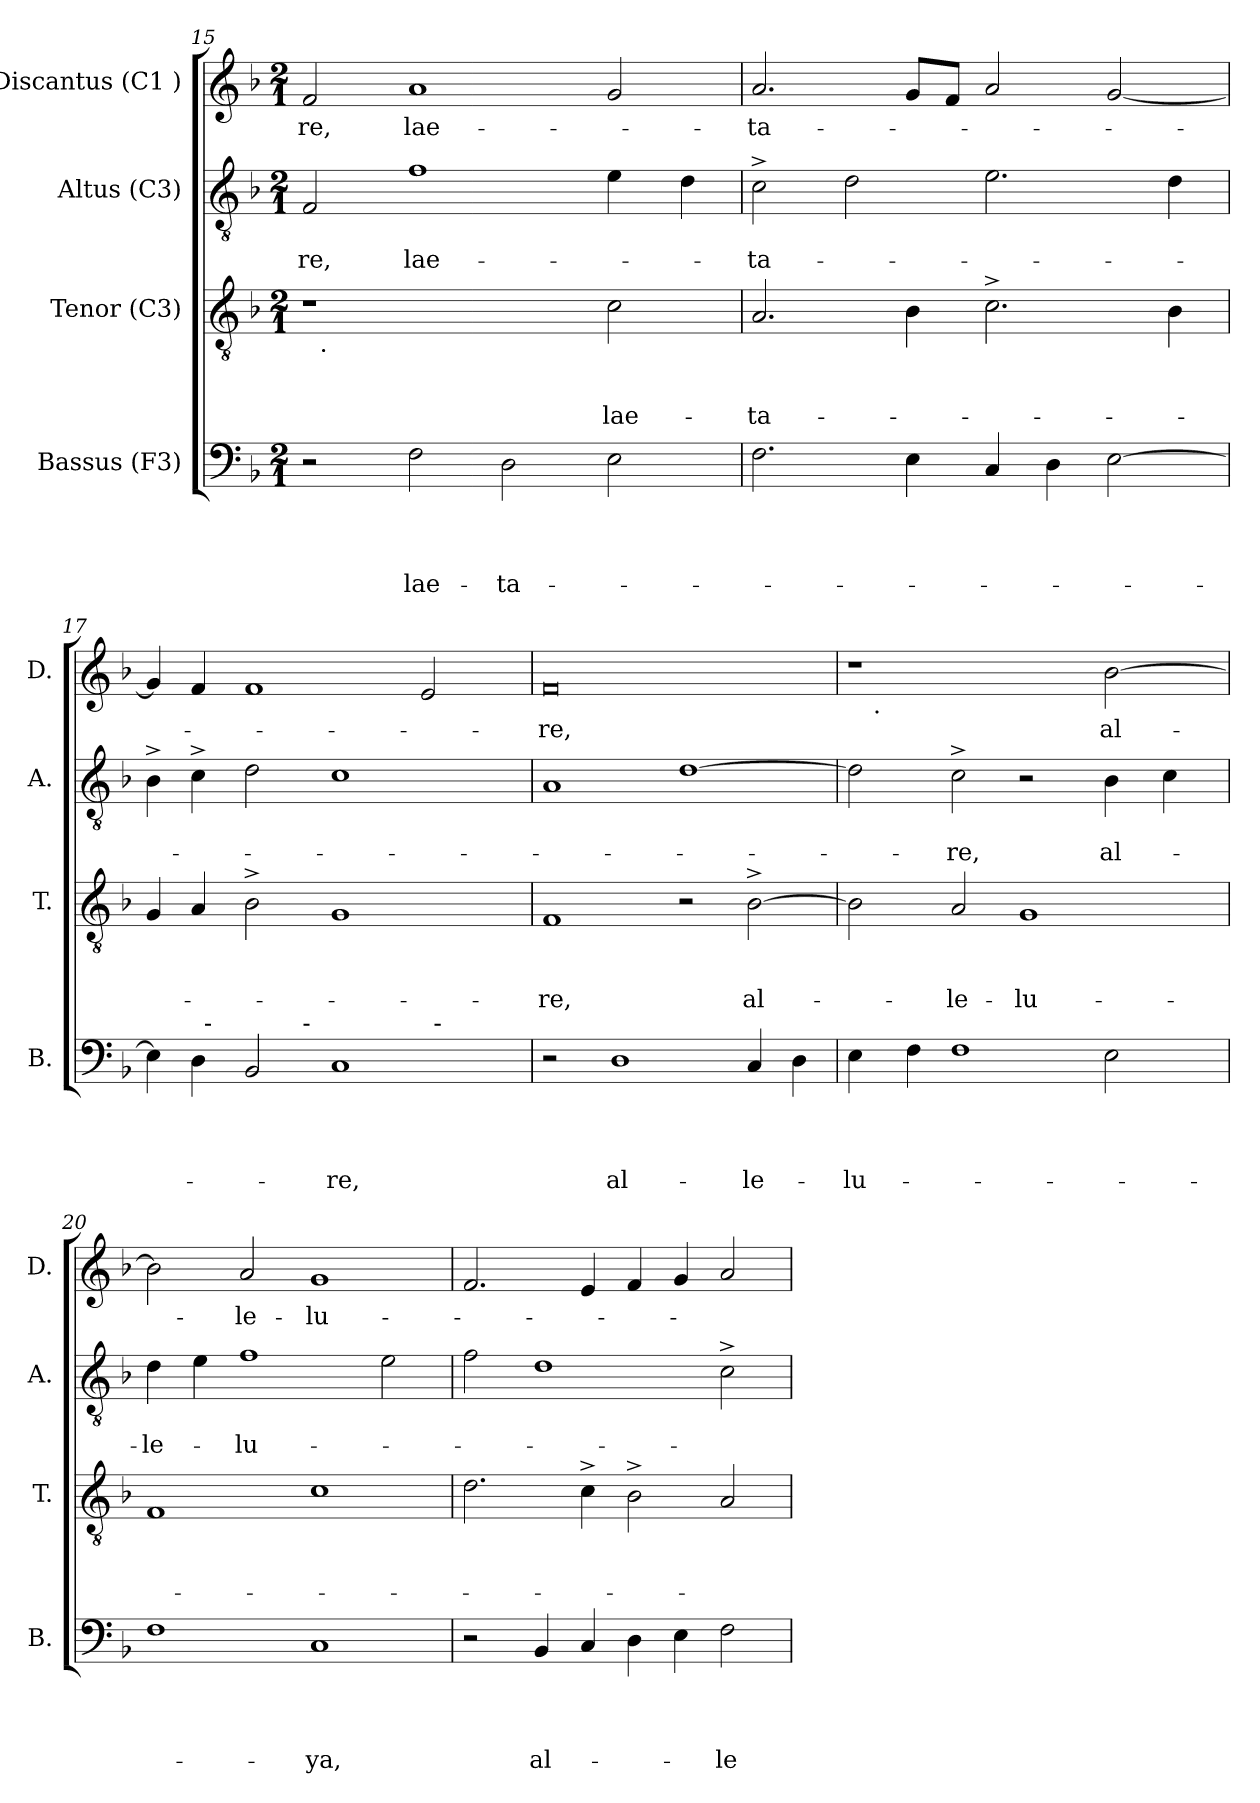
**kern	**text	**text	**text	**text	**kern	**text	**text	**text	**kern	**text	**text	**kern	**text
*part4	*part4	*part4	*part4	*part4	*part3	*part3	*part3	*part3	*part2	*part2	*part2	*part1	*part1
*staff4	*staff4	*staff4	*staff4	*staff4	*staff3	*staff3	*staff3	*staff3	*staff2	*staff2	*staff2	*staff1	*staff1
*I"Bassus (F3)	*	*	*	*	*I"Tenor (C3)	*	*	*	*I"Altus (C3)	*	*	*I"Discantus (C1 )	*
*I'B.	*	*	*	*	*I'T.	*	*	*	*I'A.	*	*	*I'D.	*
*clefF4	*	*	*	*	*clefGv2	*	*	*	*clefGv2	*	*	*clefG2	*
*k[b-]	*	*	*	*	*k[b-]	*	*	*	*k[b-]	*	*	*k[b-]	*
*F:	*	*	*	*	*F:	*	*	*	*F:	*	*	*F:	*
*M2/1	*	*	*	*	*M2/1	*	*	*	*M2/1	*	*	*M2/1	*
=15	=15	=15	=15	=15	=15	=15	=15	=15	=15	=15	=15	=15	=15
!	!	!	!	!	!	!	!	!	!	!	!LO:LY:b	!	!LO:LY:b
*	*	*	*	*	*^	*	*	*	*	*	*	*	*
2r	.	.	.	.	1r	32ryy	.	.	.	2F/	.	-re,	2f/	-re,
!	!	!	!	!	!	!LO:TX:b:t=.	!	!	!	!	!	!	!	!
.	.	.	.	.	.	1ryy	.	.	.	.	.	.	.	.
!	!	!	!	!LO:LY:b	!	!	!	!	!	!	!	!LO:LY:b	!	!LO:LY:b
2F\	.	.	.	lae-	.	.	.	.	.	1f	.	lae-	1a	lae-
!	!	!	!	!LO:LY:b	!	!	!	!	!	!	!	!	!	!
2D\	.	.	.	-ta-	2ryy	.	.	.	.	.	.	.	.	.
.	.	.	.	.	.	2ryy	.	.	.	.	.	.	.	.
!	!	!	!	!	!	!	!	!	!LO:LY:b	!	!	!	!	!
2E\	.	.	.	.	2c\	.	.	.	-lae-	4e\	.	.	2g/	.
.	.	.	.	.	.	4...ryy	.	.	.	.	.	.	.	.
.	.	.	.	.	.	.	.	.	.	4d\	.	.	.	.
=16	=16	=16	=16	=16	=16	=16	=16	=16	=16	=16	=16	=16	=16	=16
!	!	!	!	!	!	!	!	!	!LO:LY:b	!	!	!LO:LY:b	!	!LO:LY:b
*	*	*	*	*	*v	*v	*	*	*	*	*	*	*	*
2.F\	.	.	.	.	2.A/	.	.	-ta-	2c^>\	.	-ta-	2.a/	-ta-
.	.	.	.	.	.	.	.	.	2d\	.	.	.	.
4E\	.	.	.	.	4B-\	.	.	.	.	.	.	8g/L	.
.	.	.	.	.	.	.	.	.	.	.	.	8f/J	.
4C/	.	.	.	.	2.c^>\	.	.	.	2.e\	.	.	2a/	.
4D\	.	.	.	.	.	.	.	.	.	.	.	.	.
[<2E\	.	.	.	.	.	.	.	.	.	.	.	[<2g/	.
.	.	.	.	.	4B-\	.	.	.	4d\	.	.	.	.
!!LO:LB:g=z
=17	=17	=17	=17	=17	=17	=17	=17	=17	=17	=17	=17	=17	=17
*^	*	*	*	*	*	*	*	*	*	*	*	*	*
*	*^	*	*	*	*	*	*	*	*	*	*	*	*	*
*	*	*^	*	*	*	*	*	*	*	*	*	*	*	*	*
4E\]	4ryy	2..ryy	1ryy	.	.	.	.	4G/	.	.	.	4B-^>\	.	.	4g/]	.
4D\	32ryy	.	.	.	.	.	.	4A/	.	.	.	4c^>\	.	.	4f/	.
!	!LO:TX:a:t=-	!	!	!	!	!	!	!	!	!	!	!	!	!	!	!
.	1ryy	.	.	.	.	.	.	.	.	.	.	.	.	.	.	.
2BB-/	.	.	.	.	.	.	.	2B-^>\	.	.	.	2d\	.	.	1f	.
!	!	!LO:TX:a:t=-	!	!	!	!	!	!	!	!	!	!	!	!	!	!
.	.	1ryy	.	.	.	.	.	.	.	.	.	.	.	.	.	.
!	!	!	!	!	!	!	!LO:LY:b	!	!	!	!	!	!	!	!	!
1C	.	.	2ryy	.	.	.	-re,	1G	.	.	.	1c	.	.	.	.
.	2ryy	.	.	.	.	.	.	.	.	.	.	.	.	.	.	.
.	.	.	32ryy	.	.	.	.	.	.	.	.	.	.	.	2e/	.
!	!	!	!LO:TX:a:t=-	!	!	!	!	!	!	!	!	!	!	!	!	!
.	.	.	4...ryy	.	.	.	.	.	.	.	.	.	.	.	.	.
.	8..ryy	.	.	.	.	.	.	.	.	.	.	.	.	.	.	.
.	.	8ryy	.	.	.	.	.	.	.	.	.	.	.	.	.	.
=18	=18	=18	=18	=18	=18	=18	=18	=18	=18	=18	=18	=18	=18	=18	=18	=18
!	!	!	!	!	!	!	!	!	!	!	!LO:LY:b	!	!	!	!	!LO:LY:b
*v	*v	*v	*v	*	*	*	*	*	*	*	*	*	*	*	*	*
2r	.	.	.	.	1F	.	.	-re,	1A	.	.	0f	-re,
!	!	!	!	!LO:LY:b	!	!	!	!	!	!	!	!	!
1D	.	.	.	al-	.	.	.	.	.	.	.	.	.
.	.	.	.	.	2r	.	.	.	[>1d	.	.	.	.
!	!	!	!	!LO:LY:b	!	!	!	!LO:LY:b	!	!	!	!	!
4C/	.	.	.	-le-	[>2B-^>\	.	.	al-	.	.	.	.	.
4D\	.	.	.	.	.	.	.	.	.	.	.	.	.
=19	=19	=19	=19	=19	=19	=19	=19	=19	=19	=19	=19	=19	=19
!	!	!	!	!LO:LY:b	!	!	!	!	!	!	!	!	!
*	*	*	*	*	*	*	*	*	*	*	*	*^	*
4E\	.	.	.	-lu-	2B-\]	.	.	.	2d\]	.	.	1r	16.ryy	.
!	!	!	!	!	!	!	!	!	!	!	!	!	!LO:TX:b:t=.	!
.	.	.	.	.	.	.	.	.	.	.	.	.	1ryy	.
4F\	.	.	.	.	.	.	.	.	.	.	.	.	.	.
!	!	!	!	!	!	!	!	!LO:LY:b	!	!	!LO:LY:b	!	!	!
1F	.	.	.	.	2A/	.	.	-le-	2c^>\	.	-re,	.	.	.
!	!	!	!	!	!	!	!	!LO:LY:b	!	!	!	!	!	!
.	.	.	.	.	1G	.	.	-lu-	2r	.	.	2ryy	.	.
.	.	.	.	.	.	.	.	.	.	.	.	.	2ryy	.
!	!	!	!	!	!	!	!	!	!	!	!LO:LY:b	!	!	!LO:LY:b
2E\	.	.	.	.	.	.	.	.	4B-\	.	al-	[>2b-\	.	al-
.	.	.	.	.	.	.	.	.	.	.	.	.	4ryy	.
.	.	.	.	.	.	.	.	.	4c\	.	.	.	.	.
.	.	.	.	.	.	.	.	.	.	.	.	.	8ryy	.
.	.	.	.	.	.	.	.	.	.	.	.	.	32ryy	.
=20	=20	=20	=20	=20	=20	=20	=20	=20	=20	=20	=20	=20	=20	=20
!	!	!	!	!	!	!	!	!	!	!	!LO:LY:b	!	!	!
*	*	*	*	*	*	*	*	*	*	*	*	*v	*v	*
1F	.	.	.	.	1F	.	.	.	4d\	.	-le-	2b-\]	.
.	.	.	.	.	.	.	.	.	4e\	.	.	.	.
!	!	!	!	!	!	!	!	!	!	!	!LO:LY:b	!	!LO:LY:b
.	.	.	.	.	.	.	.	.	1f	.	-lu-	2a/	-le-
!	!	!	!	!LO:LY:b	!	!	!	!	!	!	!	!	!LO:LY:b
1C	.	.	.	-ya,	1c	.	.	.	.	.	.	1g	-lu-
.	.	.	.	.	.	.	.	.	2e\	.	.	.	.
!!LO:LB:g=z
=21	=21	=21	=21	=21	=21	=21	=21	=21	=21	=21	=21	=21	=21
2r	.	.	.	.	2.d\	.	.	.	2f\	.	.	2.f/	.
!	!	!	!	!LO:LY:b	!	!	!	!	!	!	!	!	!
4BB-/	.	.	.	al-	.	.	.	.	1d	.	.	.	.
4C/	.	.	.	.	4c^>\	.	.	.	.	.	.	4e/	.
4D\	.	.	.	.	2B-^>\	.	.	.	.	.	.	4f/	.
4E\	.	.	.	.	.	.	.	.	.	.	.	4g/	.
!	!	!	!	!LO:LY:b	!	!	!	!	!	!	!	!	!
2F\	.	.	.	-le-	2A/	.	.	.	2c^>\	.	.	2a/	.
=	=	=	=	=	=	=	=	=	=	=	=	=	=
*-	*-	*-	*-	*-	*-	*-	*-	*-	*-	*-	*-	*-	*-
